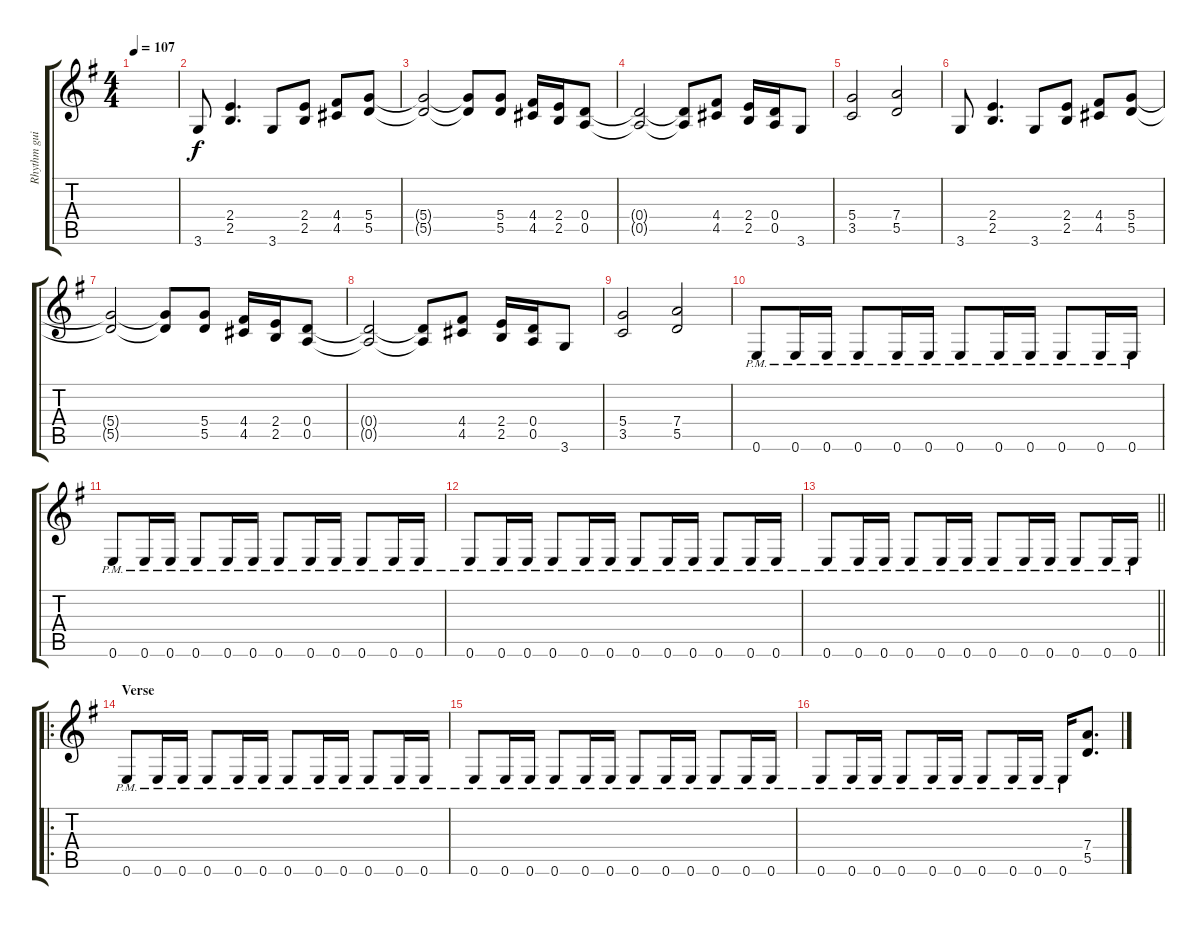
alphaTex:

\track ("Rhythm guitar" "Rhythm gui") {instrument distortionguitar}
\staff {score tabs}
\tuning (E4 B3 G3 D3 A2 E2) {hide}
\ts (4 4)
\tempo 107
\clef g2
\ks eminor
|
3.6.8 (2.4 2.5).4{d} 3.6.8 (2.4 2.5).8 (4.4 4.5).8 (5.4 5.5).8 |
(5.4{t} 5.5{t}).2 (5.4{t} 5.5{t}).8 (5.4 5.5).8 (4.4 4.5).16 (2.4 2.5).16 (0.4 0.5).8 |
(0.4{t} 0.5{t}).2 (0.4{t} 0.5{t}).8 (4.4 4.5).8 (2.4 2.5).16 (0.4 0.5).16 3.6.8 |
(5.4 3.5).2 (7.4 5.5).2 |
3.6.8 (2.4 2.5).4{d} 3.6.8 (2.4 2.5).8 (4.4 4.5).8 (5.4 5.5).8 |
(5.4{t} 5.5{t}).2 (5.4{t} 5.5{t}).8 (5.4 5.5).8 (4.4 4.5).16 (2.4 2.5).16 (0.4 0.5).8 |
(0.4{t} 0.5{t}).2 (0.4{t} 0.5{t}).8 (4.4 4.5).8 (2.4 2.5).16 (0.4 0.5).16 3.6.8 |
(5.4 3.5).2 (7.4 5.5).2 |
0.6{pm}.8 0.6{pm}.16 0.6{pm}.16 0.6{pm}.8 0.6{pm}.16 0.6{pm}.16 0.6{pm}.8 0.6{pm}.16 0.6{pm}.16 0.6{pm}.8 0.6{pm}.16 0.6{pm}.16 |
0.6{pm}.8 0.6{pm}.16 0.6{pm}.16 0.6{pm}.8 0.6{pm}.16 0.6{pm}.16 0.6{pm}.8 0.6{pm}.16 0.6{pm}.16 0.6{pm}.8 0.6{pm}.16 0.6{pm}.16 |
0.6{pm}.8 0.6{pm}.16 0.6{pm}.16 0.6{pm}.8 0.6{pm}.16 0.6{pm}.16 0.6{pm}.8 0.6{pm}.16 0.6{pm}.16 0.6{pm}.8 0.6{pm}.16 0.6{pm}.16 |
\barLineRight lightlight
0.6{pm}.8 0.6{pm}.16 0.6{pm}.16 0.6{pm}.8 0.6{pm}.16 0.6{pm}.16 0.6{pm}.8 0.6{pm}.16 0.6{pm}.16 0.6{pm}.8 0.6{pm}.16 0.6{pm}.16 |
\ro
\section ("" "Verse")
0.6{pm}.8 0.6{pm}.16 0.6{pm}.16 0.6{pm}.8 0.6{pm}.16 0.6{pm}.16 0.6{pm}.8 0.6{pm}.16 0.6{pm}.16 0.6{pm}.8 0.6{pm}.16 0.6{pm}.16 |
0.6{pm}.8 0.6{pm}.16 0.6{pm}.16 0.6{pm}.8 0.6{pm}.16 0.6{pm}.16 0.6{pm}.8 0.6{pm}.16 0.6{pm}.16 0.6{pm}.8 0.6{pm}.16 0.6{pm}.16 |
0.6{pm}.8 0.6{pm}.16 0.6{pm}.16 0.6{pm}.8 0.6{pm}.16 0.6{pm}.16 0.6{pm}.8 0.6{pm}.16 0.6{pm}.16 0.6{pm}.16 (7.4 5.5).8{d}
